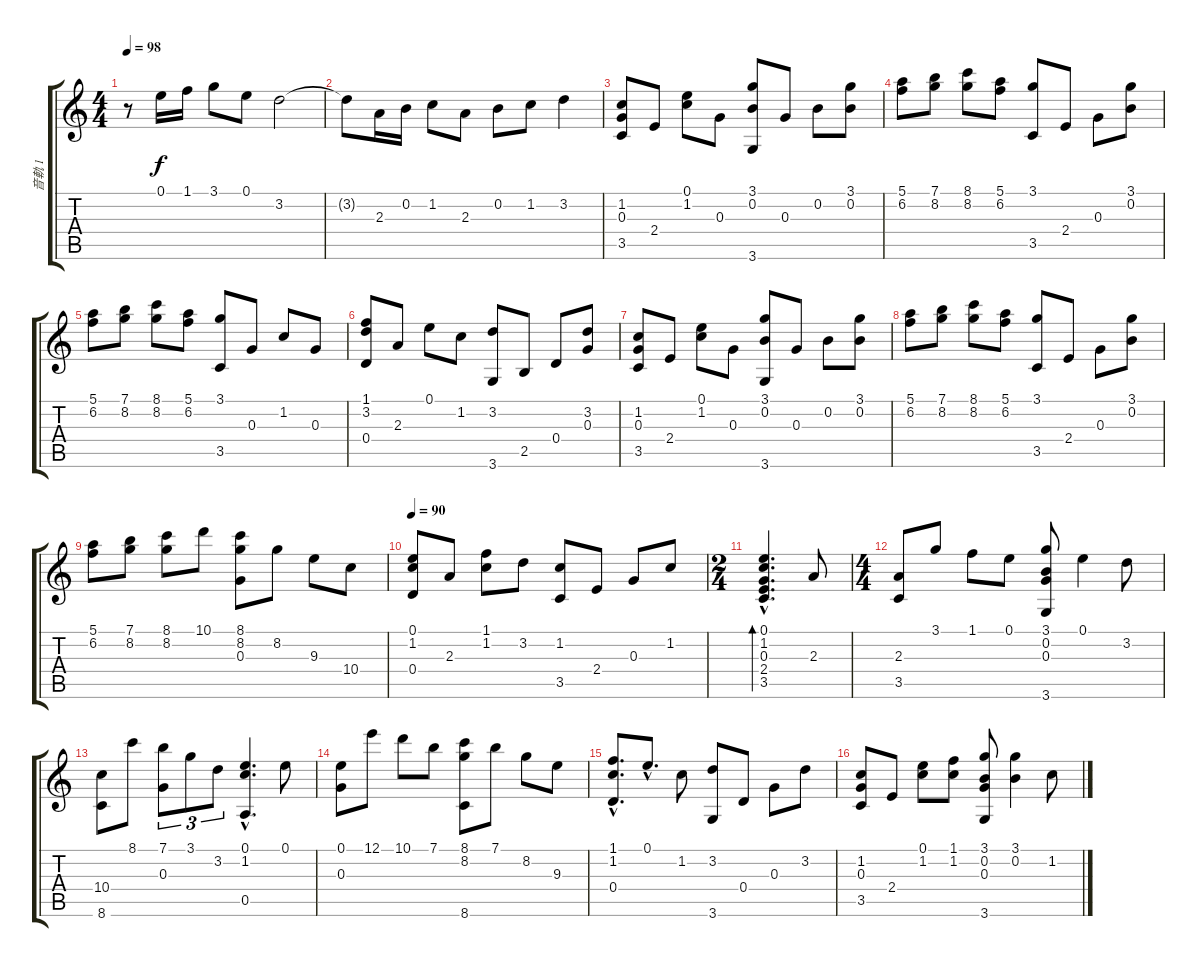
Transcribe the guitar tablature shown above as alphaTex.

\track ("音軌 1" "音軌 1") {instrument acousticguitarnylon}
\staff {score tabs}
\tuning (E4 B3 G3 D3 A2 E2) {hide}
\ts (4 4)
\tempo 98
\clef g2
\ks c
r.8{dy f instrument acousticguitarnylon} 0.1.16 1.1.16 3.1.8 0.1.8 3.2.2 |
3.2{t}.8 2.3.16 0.2.16 1.2.8 2.3.8 0.2.8 1.2.8 3.2.4 |
(1.2 0.3 3.5).8 2.4.8 (0.1 1.2).8 0.3.8 (3.1 0.2 3.6).8 0.3.8 0.2.8 (3.1 0.2).8 |
(5.1 6.2).8 (7.1 8.2).8 (8.1 8.2).8 (5.1 6.2).8 (3.1 3.5).8 2.4.8 0.3.8 (3.1 0.2).8 |
(5.1 6.2).8 (7.1 8.2).8 (8.1 8.2).8 (5.1 6.2).8 (3.1 3.5).8 0.3.8 1.2.8 0.3.8 |
(1.1 3.2 0.4).8 2.3.8 0.1.8 1.2.8 (3.2 3.6).8 2.5.8 0.4.8 (3.2 0.3).8 |
(1.2 0.3 3.5).8 2.4.8 (0.1 1.2).8 0.3.8 (3.1 0.2 3.6).8 0.3.8 0.2.8 (3.1 0.2).8 |
(5.1 6.2).8 (7.1 8.2).8 (8.1 8.2).8 (5.1 6.2).8 (3.1 3.5).8 2.4.8 0.3.8 (3.1 0.2).8 |
(5.1 6.2).8 (7.1 8.2).8 (8.1 8.2).8 10.1.8 (8.1 8.2 0.3).8 8.2.8 9.3.8 10.4.8 |
\tempo 90
(0.1 1.2 0.4).8 2.3.8 (1.1 1.2).8 3.2.8 (1.2 3.5).8 2.4.8 0.3.8 1.2.8 |
\ts (2 4)
(0.1{hac} 1.2{hac} 0.3{hac} 2.4{hac} 3.5{hac}).4{d bd 480} 2.3.8 |
\ts (4 4)
(2.3 3.5).8 3.1.8 1.1.8 0.1.8 (3.1 0.2 0.3 3.6).8 0.1.4 3.2.8 |
(10.4 8.6).8 8.1.8 (7.1 0.3).8{tu (3 2)} 3.1.8{tu (3 2)} 3.2.8{tu (3 2)} (0.1{hac} 1.2{hac} 0.5{hac}).4{d} 0.1.8 |
(0.1 0.3).8 12.1.8 10.1.8 7.1.8 (8.1 8.2 8.6).8 7.1.8 8.2.8 9.3.8 |
(1.1{hac} 1.2{hac} 0.4{hac}).8{d} 0.1{hac}.8{d} 1.2.8 (3.2 3.6).8 0.4.8 0.3.8 3.2.8 |
(1.2 0.3 3.5).8 2.4.8 (0.1 1.2).8 (1.1 1.2).8 (3.1 0.2 0.3 3.6).8 (3.1 0.2).4 1.2.8
